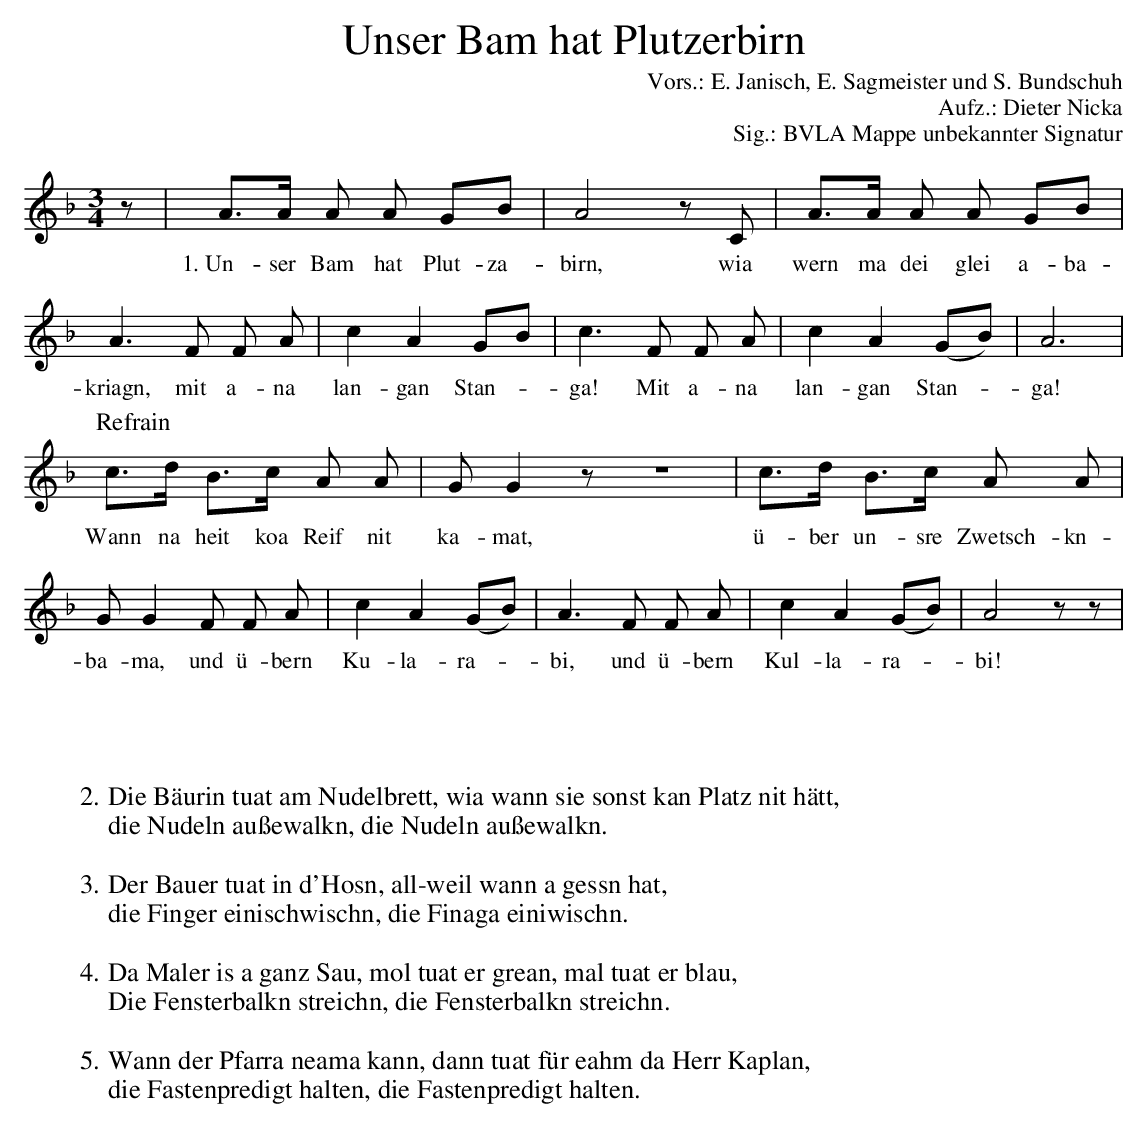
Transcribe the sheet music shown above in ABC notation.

X:1
T: Unser Bam hat Plutzerbirn
O: Vors.: E. Janisch, E. Sagmeister und S. Bundschuh
K: F
M: 3/4
L: 1/8
V: 1
z | A>A A A GB | A4z C | A>A A A GB | A3 F F A | c2A2 GB |c3 F F A | c2 A2 (GB) | A6 |
w:1.~Un-ser Bam hat Plut-za-birn, wia wern  ma dei glei a-ba-kriagn, mit a-na lan-gan Stan-*ga! Mit a-na lan-gan Stan-*ga!
P:Refrain
c>d B>c A A | G G2 zZ | c>d B>c A A | G G2 F F A | c2 A2 (GB) | A3 F F A | c2 A2 (GB) | A4zz |
w:Wann  na heit koa Reif nit ka-mat, \"u-ber un-sre Zwetsch-kn-ba-ma, und \"u-bern Ku-la-ra-* bi, und \"u-bern Kul-la-ra-*bi!
W:
W:2. Die B\"aurin tuat am Nudelbrett, wia wann sie sonst kan Platz nit h\"att,
W:die Nudeln au\ssewalkn, die Nudeln au\ssewalkn.
W:
W:3. Der Bauer tuat in d'Hosn, all-weil wann a gessn hat,
W:die Finger einischwischn, die Finaga einiwischn.
W:
W:4. Da Maler is a ganz Sau, mol tuat er grean, mal tuat er blau,
W:Die Fensterbalkn streichn, die Fensterbalkn streichn.
W:
W:5. Wann der Pfarra neama kann, dann tuat f\"ur eahm da Herr Kaplan,
W:die Fastenpredigt halten, die Fastenpredigt halten.
